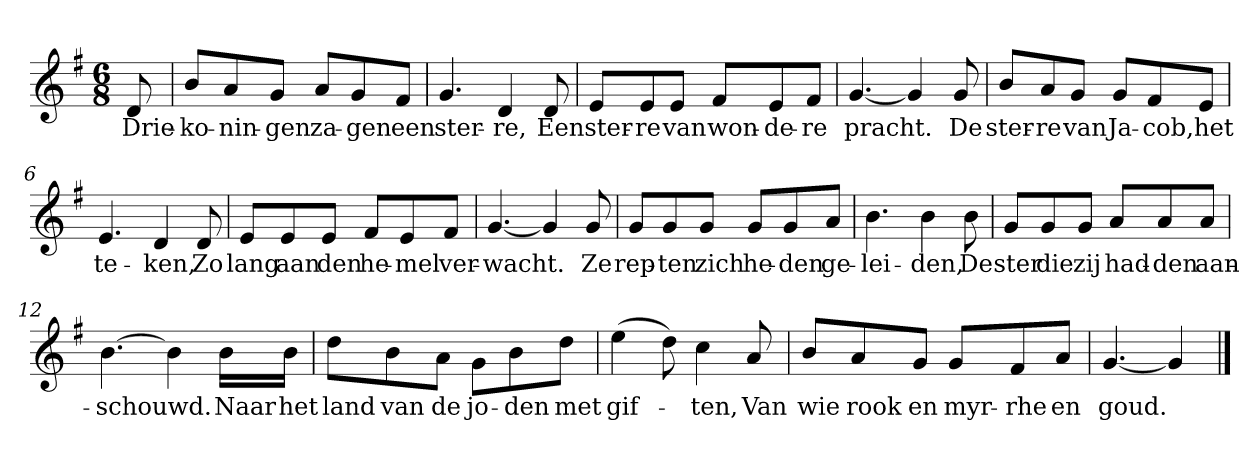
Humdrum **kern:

**kern	**text
*part1	*part1
*staff1	*staff1
*clefG2	*
*k[f#]	*
*G:	*
*M6/8	*
*MM120	*
=	=
8d	Drie-
=1	=1
8b/L	-ko-
8a/	-nin-
8g/J	-gen
8a/L	za-
8g/	-gen
8f#/J	een
=2	=2
4.g	ster-
4d	-re,
8d	Een
=3	=3
8e/L	ster-
8e/	-re
8e/J	van
8f#/L	won-
8e/	-de-
8f#/J	-re
=4	=4
[4.g	pracht.
4g]	.
8g	De
=5	=5
8b/L	ster-
8a/	-re
8g/J	van
8g/L	Ja-
8f#/	-cob,
8e/J	het
=6	=6
4.e	te-
4d	-ken,
8d	Zo
=7	=7
8e/L	lang
8e/	aan
8e/J	den
8f#/L	he-
8e/	-mel
8f#/J	ver-
=8	=8
[4.g	-wacht.
4g]	.
8g	Ze
=9	=9
8g/L	rep-
8g/	-ten
8g/J	zich
8g/L	he-
8g/	-den
8a/J	ge-
=10	=10
4.b	-lei-
4b	-den,
8b	De
=11	=11
8g/L	ster
8g/	die
8g/J	zij
8a/L	had-
8a/	-den
8a/J	aan-
=12	=12
[4.b	-schouwd.
4b]	.
16b\LL	Naar
16b\JJ	het
=13	=13
8dd\L	land
8b\	van
8a\J	de
8g\L	jo-
8b\	-den
8dd\J	met
=14	=14
(4ee	gif-
8dd)	.
4cc	-ten,
8a	Van
=15	=15
8b/L	wie
8a/	rook
8g/J	en
8g/L	myr-
8f#/	-rhe
8a/J	en
=16	=16
[4.g	goud.
4g]	.
==	==
*-	*-
